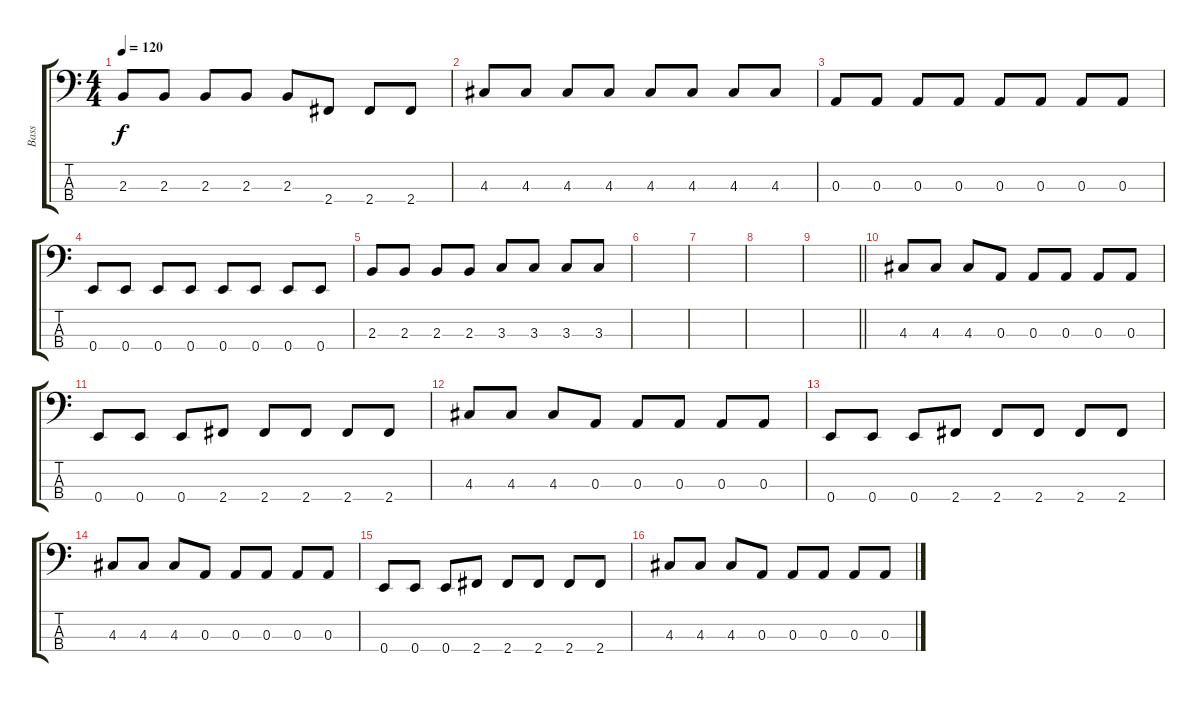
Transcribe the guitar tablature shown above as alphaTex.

\track ("Bass" "Bass") {instrument electricbassfinger}
\staff {score tabs}
\tuning (G2 D2 A1 E1) {hide}
\ts (4 4)
\tempo 120
\clef f4
\ks c
2.3.8{dy f} 2.3.8 2.3.8 2.3.8 2.3.8 2.4.8 2.4.8 2.4.8 |
4.3.8 4.3.8 4.3.8 4.3.8 4.3.8 4.3.8 4.3.8 4.3.8 |
0.3.8 0.3.8 0.3.8 0.3.8 0.3.8 0.3.8 0.3.8 0.3.8 |
0.4.8 0.4.8 0.4.8 0.4.8 0.4.8 0.4.8 0.4.8 0.4.8 |
2.3.8 2.3.8 2.3.8 2.3.8 3.3.8 3.3.8 3.3.8 3.3.8 |
|
|
|
\barLineRight lightlight
|
4.3.8 4.3.8 4.3.8 0.3.8 0.3.8 0.3.8 0.3.8 0.3.8 |
0.4.8 0.4.8 0.4.8 2.4.8 2.4.8 2.4.8 2.4.8 2.4.8 |
4.3.8 4.3.8 4.3.8 0.3.8 0.3.8 0.3.8 0.3.8 0.3.8 |
0.4.8 0.4.8 0.4.8 2.4.8 2.4.8 2.4.8 2.4.8 2.4.8 |
4.3.8 4.3.8 4.3.8 0.3.8 0.3.8 0.3.8 0.3.8 0.3.8 |
0.4.8 0.4.8 0.4.8 2.4.8 2.4.8 2.4.8 2.4.8 2.4.8 |
4.3.8 4.3.8 4.3.8 0.3.8 0.3.8 0.3.8 0.3.8 0.3.8
